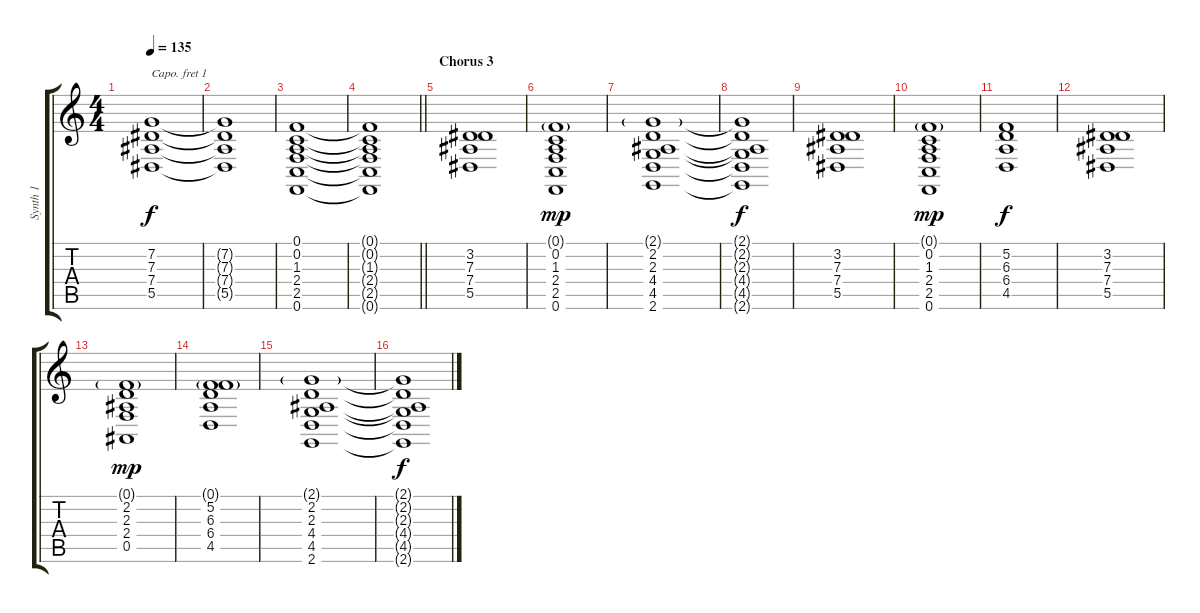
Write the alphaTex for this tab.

\track ("Synth 1" "Synth 1") {instrument synthstrings1}
\staff {score tabs}
\capo 1
\tuning (E4 B3 G3 D3 A2 E2) {hide}
\ts (4 4)
\tempo 135
\clef g2
\ks c
(7.2 7.3 7.4 5.5).1{dy f} |
(7.2{t} 7.3{t} 7.4{t} 5.5{t}).1 |
(0.1 0.2 1.3 2.4 2.5 0.6).1 |
\barLineRight lightlight
(0.1{t} 0.2{t} 1.3{t} 2.4{t} 2.5{t} 0.6{t}).1 |
\section ("" "Chorus 3")
(3.2 7.3 7.4 5.5).1 |
(0.1{g} 0.2 1.3 2.4 2.5 0.6).1{dy mp} |
(2.1{g} 2.2 2.3 4.4 4.5 2.6).1 |
(2.1{t} 2.2{t} 2.3{t} 4.4{t} 4.5{t} 2.6{t}).1{dy f} |
(3.2 7.3 7.4 5.5).1 |
(0.1{g} 0.2 1.3 2.4 2.5 0.6).1{dy mp} |
(5.2 6.3 6.4 4.5).1{dy f} |
(3.2 7.3 7.4 5.5).1 |
(0.1{g} 2.2 2.3 2.4 0.5).1{dy mp} |
(0.1{g} 5.2 6.3 6.4 4.5).1 |
(2.1{g} 2.2 2.3 4.4 4.5 2.6).1 |
(2.1{t} 2.2{t} 2.3{t} 4.4{t} 4.5{t} 2.6{t}).1{dy f}
